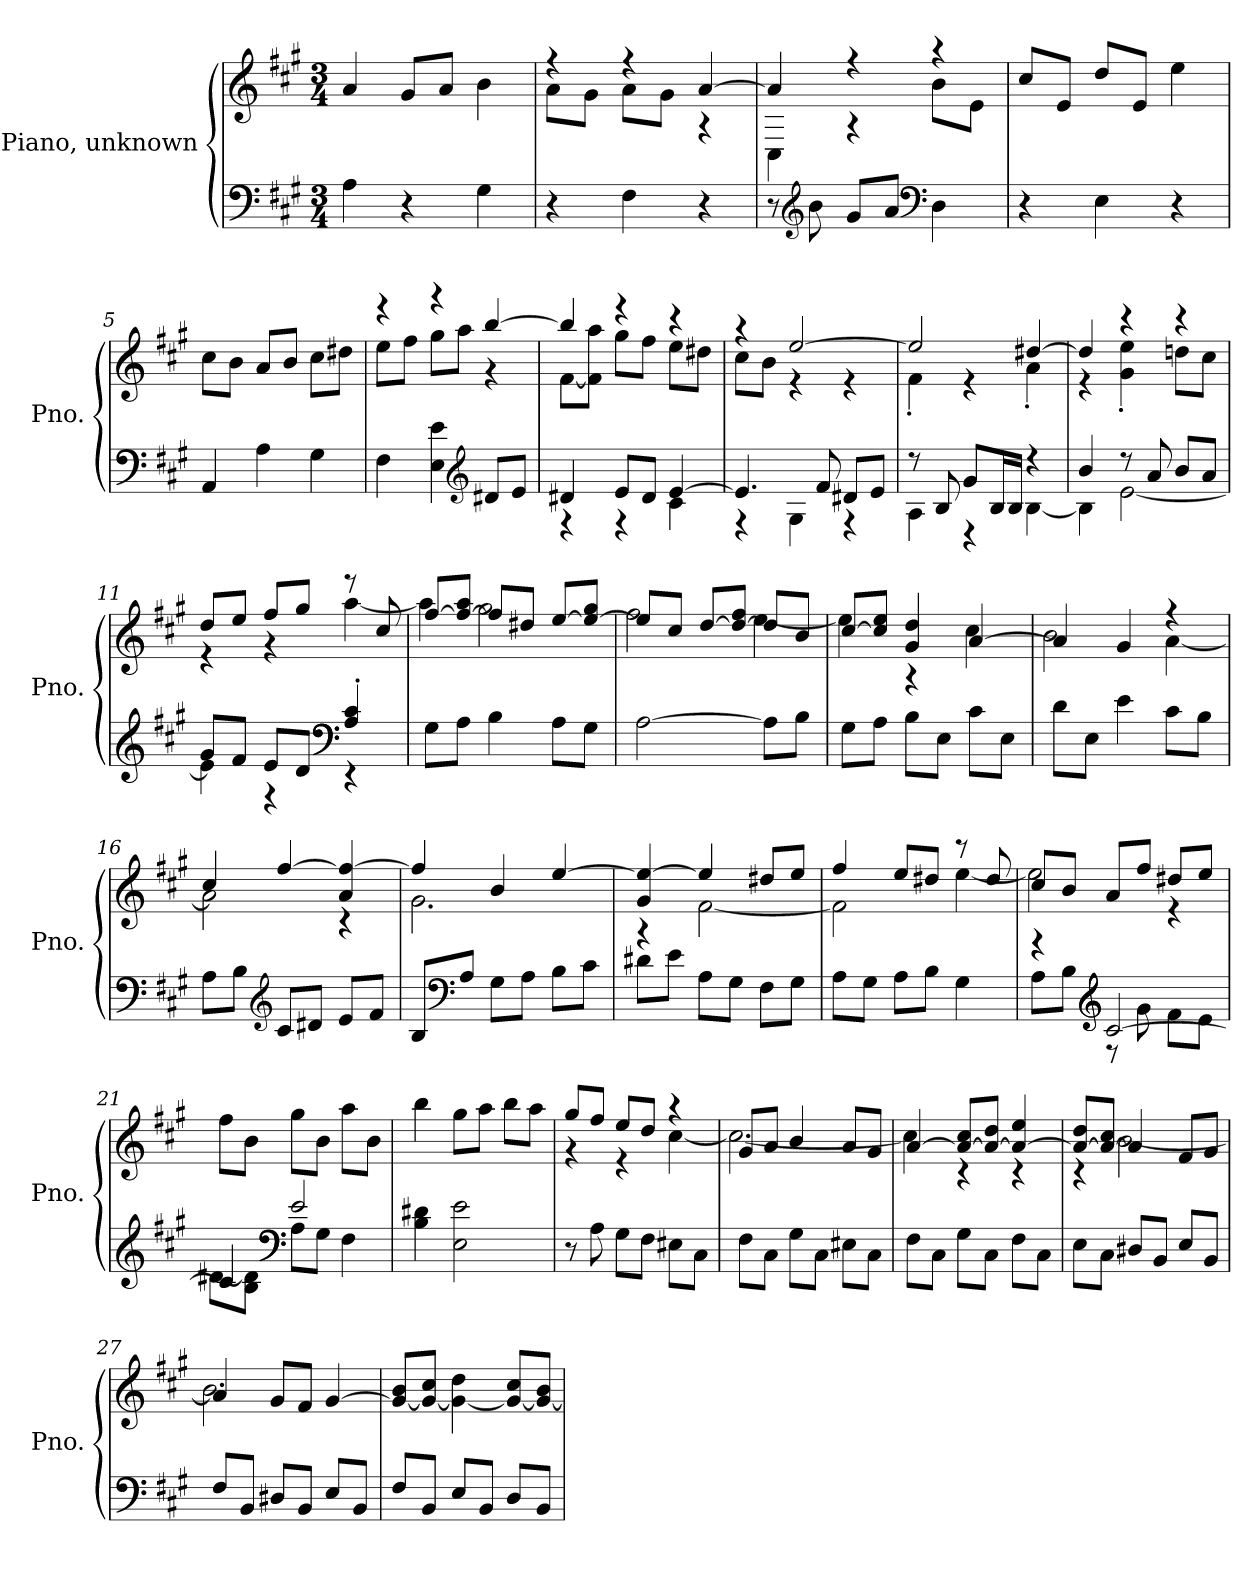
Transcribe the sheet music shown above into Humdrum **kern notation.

**kern	**kern
*part1	*part1
*staff2	*staff1
*I"Piano, unknown	*
*I'Pno.	*
*clefF4	*clefG2
*k[f#c#g#]	*k[f#c#g#]
*M3/4	*M3/4
*MM130	*MM130
=1	=1
4A\	4a/
4r	8g#/L
.	8a/J
4G#\	4b\
=2	=2
*	*^
4r	4r	8a\L
.	.	8g#\J
4F#\	4r	8a\L
.	.	8g#\J
4r	[4a/	4r
=3	=3	=3
8r	4a/]	4C#\
*clefG2	*	*
8b\	.	.
8g#/L	4r	4r
8a/J	.	.
*clefF4	*	*
4D\	4r	8b\L
.	.	8e\J
*	*v	*v
=4	=4
4r	8cc#/L
.	8e/J
4E\	8dd/L
.	8e/J
4r	4ee\
=5	=5
4AA/	8cc#\L
.	8b\J
4A\	8a/L
.	8b/J
4G#\	8cc#\L
.	8dd#X\J
=6	=6
*	*^
4F#\	4r	8ee\L
.	.	8ff#\J
4E\ 4e\	4r	8gg#\L
.	.	8aa\J
*clefG2	*	*
8d#X/L	[4bb/	4r
8e/J	.	.
!!LO:LB:g=z	!!
=7	=7	=7
*^	*	*
4d#X/	4r	4bb/]	[8f#\L
.	.	.	8f#\] 8aa\J
8e/L	4r	4r	8gg#\L
8d#/J	.	.	8ff#\J
[4e/	4c#\	4r	8ee\L
.	.	.	8dd#X\J
=8	=8	=8	=8
4.e/]	4r	4r	8cc#\L
.	.	.	8b\J
.	4G#\	[2ee/	4r
8f#/	.	.	.
8d#X/L	4r	.	4r
8e/J	.	.	.
=9	=9	=9	=9
8r	4A\	2ee/]	4f#'\
8B/	.	.	.
8g#/L	4r	.	4r
16B/L	.	.	.
16B/JJ	.	.	.
4r	[4B\	[4dd#X/	4a'\
=10	=10	=10	=10
4b/	4B\]	4dd#/]	4r
8r	[2e\	4r	4g#\' 4ee\'
8a/	.	.	.
8b/L	.	4r	8ddn\L
8a/J	.	.	8cc#\J
=11	=11	=11	=11
8g#/L	4e\]	8dd/L	4r
8f#/J	.	8ee/J	.
8e/L	4r	8ff#/L	4r
8d/J	.	8gg#/J	.
*clefF4	*	*	*
4A/' 4c#/'	4r	8r	[4aa\
.	.	8cc#/	.
*v	*v	*	*
!!LO:LB:g=z	!!
=12	=12	=12
8G#\L	[8ff#/L	4aa\]
8A\J	8ff#/_ 8aa/J	.
4B\	8ff#/L]	2gg#\
.	8dd#X/J	.
8A\L	[8ee/L	.
8G#\J	8ee/_ 8gg#/J	.
=13	=13	=13
[2A\	8ee/L]	2ff#\
.	8cc#/J	.
.	[8dd/L	.
.	8dd/_ 8ff#/J	.
8A\L]	8dd/L]	[4ee\
8B\J	8b/J	.
=14	=14	=14
8G#\L	[8cc#/L	4ee\]
8A\J	8cc#/] 8ee/J	.
8B\L	4g#/ 4dd/	4r
8E\J	.	.
8c#\L	[4a/	4cc#\
8E\J	.	.
=15	=15	=15
8d\L	4a/]	2b\
8E\J	.	.
4e\	4g#/	.
8c#\L	4r	[4a\
8B\J	.	.
=16	=16	=16
8A\L	4cc#/	2a\]
8B\J	.	.
*clefG2	*	*
8c#/L	[4ff#/	.
8d#X/J	.	.
8e/L	4a/ 4ff#/_	4r
8f#/J	.	.
!!LO:LB:g=z	!!
=17	=17	=17
8B/L	4ff#/]	2.g#\
*clefF4	*	*
8A/J	.	.
8G#\L	4b/	.
8A\J	.	.
8B\L	[4ee/	.
8c#\J	.	.
=18	=18	=18
8d#X\L	4g#/ 4ee/_	4r
8e\J	.	.
8A\L	4ee/]	[2f#\
8G#\J	.	.
8F#\L	8dd#X/L	.
8G#\J	8ee/J	.
=19	=19	=19
8A\L	4ff#/	2f#\]
8G#\J	.	.
8A\L	8ee/L	.
8B\J	8dd#X/J	.
4G#\	8r	[4ee\
.	8dd#/	.
=20	=20	=20
*^	*	*
4r	8A\L	8cc#/L	2ee\]
.	8B\J	8b/J	.
*clefG2	*	*	*
[2c#/	8r	8a/L	.
.	8g#\	8ff#/J	.
.	8f#\L	8dd#X/L	4r
.	8e\J	8ee/J	.
*	*	*v	*v
=21	=21	=21
4c#/]	[8d#X\L	8ff#\L
.	8B\ 8d#\]J	8b\J
*clefF4	*	*
2e/	8A\L	8gg#\L
.	8G#\J	8b\J
.	4F#\	8aa\L
.	.	8b\J
*v	*v	*
!!LO:LB:g=z
=22	=22
4B\ 4d#X\	4bb\
2E\ 2e\	8gg#\L
.	8aa\J
.	8bb\L
.	8aa\J
=23	=23
*	*^
8r	8gg#/L	4r
8A\	8ff#/J	.
8G#\L	8ee/L	4r
8F#\J	8dd/J	.
8E#X\L	4r	[4cc#\
8C#\J	.	.
=24	=24	=24
8F#\L	8g#/L	2.cc#\_
8C#\J	8a/J	.
8G#\L	4b/	.
8C#\J	.	.
8E#X\L	8a/L	.
8C#\J	8g#/J	.
=25	=25	=25
8F#\L	[4a/	4cc#\]
8C#\J	.	.
8G#\L	8a/_ 8cc#/L	4r
8C#\J	8a/_ 8dd/J	.
8F#\L	4a/_ 4ee/	4r
8C#\J	.	.
=26	=26	=26
8E\L	8a/_ 8dd/L	4r
8C#\J	8a/_ 8cc#/J	.
8D#X/L	4a/]	[2b\
8BB/J	.	.
8E/L	8f#/L	.
8BB/J	8g#/J	.
!!LO:LB:g=z	!!
=27	=27	=27
8F#/L	4a/	2.b\]
8BB/J	.	.
8D#X/L	8g#/L	.
8BB/J	8f#/J	.
8E/L	[4g#/	.
8BB/J	.	.
*	*v	*v
=28	=28
8F#/L	8g#/_ 8b/L
8BB/J	8g#/_ 8cc#/J
8E/L	4g#\_ 4dd\
8BB/J	.
8D/L	8g#/_ 8cc#/L
8BB/J	8g#/_ 8b/J
=	=
*-	*-
